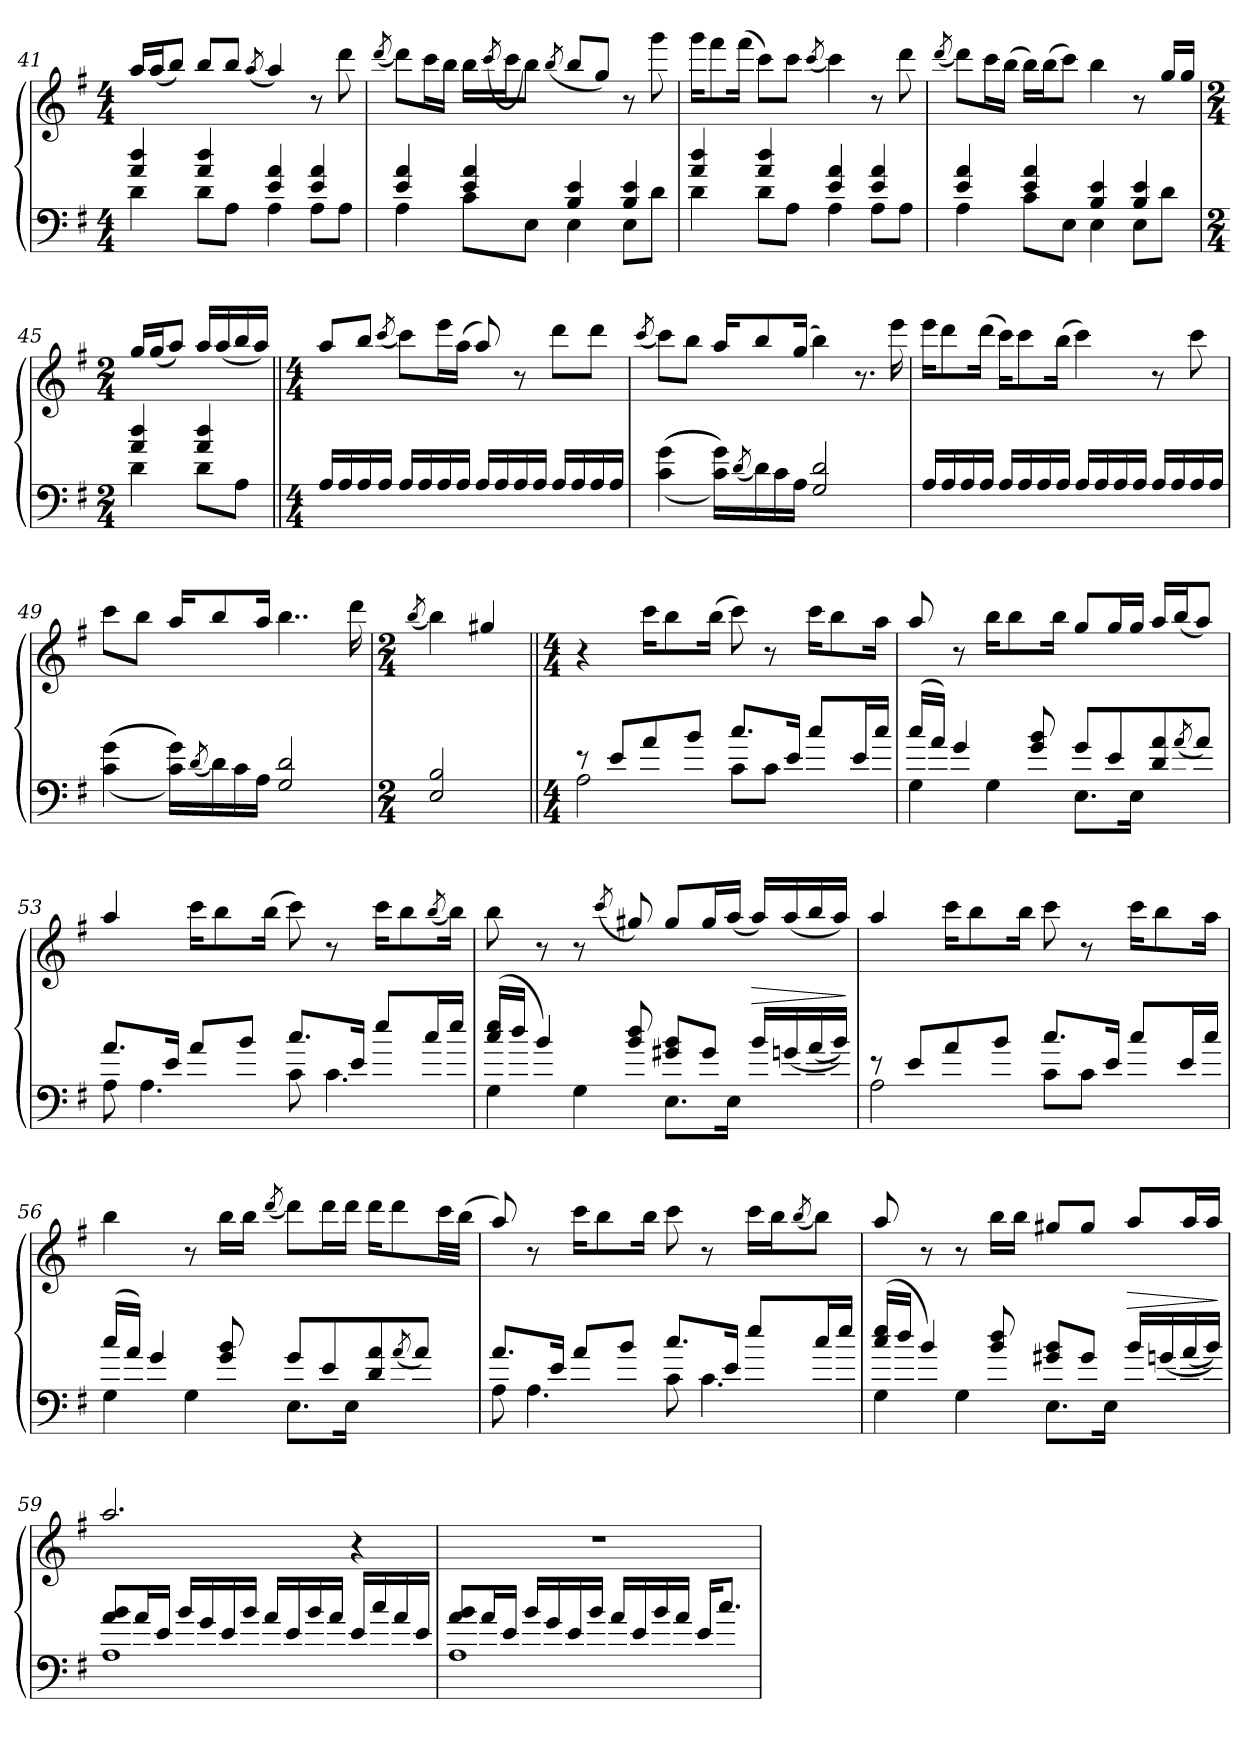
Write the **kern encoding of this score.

**kern	**kern	**dynam
*part1	*part1	*part1
*staff2	*staff1	*staff1/2
!!LO:LB:g=z
*clefF4	*clefG2	*
*k[f#]	*k[f#]	*
*M4/4	*M4/4	*
=41	=41	=41
*^	*	*
4a/ 4dd/	4d\	16aa/LL	.
.	.	(16aa/J	.
.	.	8bb/J)	.
4a/ 4dd/	8d\L	8bb/L	.
.	8A\J	8bb/J	.
.	.	(8qaa/	.
4e/ 4a/	4A\	4aa/)	.
4e/ 4a/	8A\L	8r	.
.	8A\J	8ddd\	.
=42	=42	=42	=42
.	.	(8qddd/	.
4e/ 4a/	4A\	8ddd\L)	.
.	.	16ccc\L	.
.	.	16bb\JJ	.
4e/ 4a/	8c\L	16bb\LL	.
.	.	(8qccc/	.
.	.	16ccc\J	.
.	8E\J	8bb\J)	.
.	.	(8qbb/	.
4B/ 4e/	4E\	8bb/L	.
.	.	8gg/J)	.
4B/ 4e/	8E\L	8r	.
.	8d\J	8ggg\	.
=43	=43	=43	=43
4a/ 4dd/	4d\	16ggg\KL	.
.	.	8fff#\	.
.	.	(16fff#\Jk	.
4a/ 4dd/	8d\L	8ccc\L)	.
.	8A\J	8ccc\J	.
.	.	(8qccc/	.
4e/ 4a/	4A\	4ccc\)	.
4e/ 4a/	8A\L	8r	.
.	8A\J	8ddd\	.
=44	=44	=44	=44
.	.	(8qddd/	.
4e/ 4a/	4A\	8ddd\L)	.
.	.	16ccc\L	.
.	.	(16bb\JJ	.
4e/ 4a/	8c\L	16bb\LL)	.
.	.	(16bb\J	.
.	8E\J	8ccc\J)	.
4B/ 4e/	4E\	4bb\	.
4B/ 4e/	8E\L	8r	.
.	8d\J	16gg/LL	.
.	.	16gg/JJ	.
!!LO:LB:g=z
=45	=45	=45	=45
*M2/4	*	*M2/4	*
4a/ 4dd/	4d\	16gg/LL	.
.	.	(16gg/J	.
.	.	8aa/J)	.
4a/ 4dd/	8d\L	16aa/LL	.
.	.	(16aa/	.
.	8A\J	16bb/	.
.	.	16aa/JJ)	.
*v	*v	*	*
=46||	=46||	=46||
*M4/4	*M4/4	*
16A/LL	8aa/L	.
16A/	.	.
16A/	8bb/J	.
16A/JJ	.	.
.	(8qccc/	.
16A/LL	8ccc\L)	.
16A/	.	.
16A/	16eee\L	.
16A/JJ	(16aa\JJ	.
16A/LL	8aa/)	.
16A/	.	.
16A/	8r	.
16A/JJ	.	.
16A/LL	8ddd\L	.
16A/	.	.
16A/	8ddd\J	.
16A/JJ	.	.
=47	=47	=47
.	(8qccc/	.
(((4c\ 4g\	8ccc\L)	.
.	8bb\J	.
16c\ 16g\LL)))	16aa/KL	.
(8qd/	.	.
16d\)	8bb/	.
16c\	.	.
16A\JJ	(16gg/Jk	.
2G/ 2d/	4bb\)	.
.	8.r	.
.	16eee\	.
!!LO:LB:g=z
=48	=48	=48
16A/LL	16eee\KL	.
16A/	8ddd\	.
16A/	.	.
16A/JJ	(16ddd\Jk	.
16A/LL	16ccc\KL)	.
16A/	8ccc\	.
16A/	.	.
16A/JJ	(16bb\Jk	.
16A/LL	4ccc\)	.
16A/	.	.
16A/	.	.
16A/JJ	.	.
16A/LL	8r	.
16A/	.	.
16A/	8ccc\	.
16A/JJ	.	.
=49	=49	=49
(((4c\ 4g\	8ccc\L	.
.	8bb\J	.
16c\ 16g\LL)))	16aa/KL	.
(8qd/	.	.
16d\)	8bb/	.
16c\	.	.
16A\JJ	16aa/Jk	.
2G/ 2d/	4..bb\	.
.	16ddd\	.
=50	=50	=50
*M2/4	*M2/4	*
.	(8qbb/	.
2E/ 2B/	4bb\)	.
.	4gg#X/	.
=51||	=51||	=51||
*M4/4	*M4/4	*
*^	*	*
8r	2A\	4r	.
8e/L	.	.	.
8a/	.	16ccc\KL	.
.	.	8bb\	.
8b/J	.	.	.
.	.	(16bb\Jk	.
8.cc/L	8c\L	8ccc\)	.
.	8c\J	8r	.
16e/Jk	.	.	.
8cc/L	4ryy	16ccc\KL	.
.	.	8bb\	.
16e/L	.	.	.
16cc/JJ	.	16aa\Jk	.
!!LO:PB:g=z
=52	=52	=52	=52
(16cc/LL	4G\	8aa/	.
16a/JJ)	.	.	.
4g/	.	8r	.
.	4G\	16bb\KL	.
.	.	8bb\	.
8g/ 8b/	.	.	.
.	.	16bb\Jk	.
8g/L	8.E\L	8gg/L	.
8e/	.	16gg/L	.
.	16E\Jk	16gg/JJ	.
8d/ 8a/	4ryy	16aa/LL	.
.	.	(16bb/J	.
(8qa/	.	.	.
8a/J)	.	8aa/J)	.
=53	=53	=53	=53
8.a/L	8A\	4aa/	.
.	4.A\	.	.
16e/Jk	.	.	.
8a/L	.	16ccc\KL	.
.	.	8bb\	.
8b/J	.	.	.
.	.	(16bb\Jk	.
8.cc/L	8c\	8ccc\)	.
.	4.c\	8r	.
16e/Jk	.	.	.
8ee/L	.	16ccc\KL	.
.	.	8bb\	.
16cc/L	.	.	.
.	.	(8qbb/	.
16ee/JJ	.	16bb\Jk)	.
=54	=54	=54	=54
(16cc/ 16ee/LL	4G\	8bb\	.
16dd/JJ	.	.	.
4b/)	.	8r	.
.	4G\	8r	.
.	.	(8qccc/	.
8b/ 8dd/	.	8gg#X/)	.
8g#X/ 8b/L	8.E\L	8gg#/L	.
8g#/J	.	16gg#/L	.
.	16E\Jk	(16aa/JJ	.
!	!	!	!LO:HP:a=2
16b/LL	4ryy	16aa/LL)	>
(16gn/	.	(16aa/	.
(16a/	.	16bb/	.
16b/JJ))	.	16aa/JJ)	.
*v	*v	*	*
.	.	]
!!LO:LB:g=z
=55	=55	=55
*^	*	*
8r	2A\	4aa/	.
8e/L	.	.	.
8a/	.	16ccc\KL	.
.	.	8bb\	.
8b/J	.	.	.
.	.	16bb\Jk	.
8.cc/L	8c\L	8ccc\	.
.	8c\J	8r	.
16e/Jk	.	.	.
8cc/L	4ryy	16ccc\KL	.
.	.	8bb\	.
16e/L	.	.	.
16cc/JJ	.	16aa\Jk	.
=56	=56	=56	=56
(16cc/LL	4G\	4bb\	.
16a/JJ)	.	.	.
4g/	.	.	.
.	4G\	8r	.
8g/ 8b/	.	16bb\LL	.
.	.	16bb\JJ	.
.	.	(8qddd/	.
8g/L	8.E\L	8ddd\L)	.
8e/	.	16ddd\L	.
.	16E\Jk	16ddd\JJ	.
8d/ 8a/	4ryy	16ddd\KL	.
.	.	8ddd\	.
(8qa/	.	.	.
8a/J)	.	.	.
.	.	32ccc\LL	.
.	.	(32bb\JJJ	.
=57	=57	=57	=57
8.a/L	8A\	8aa/)	.
.	4.A\	8r	.
16e/Jk	.	.	.
8a/L	.	16ccc\KL	.
.	.	8bb\	.
8b/J	.	.	.
.	.	16bb\Jk	.
8.cc/L	8c\	8ccc\	.
.	4.c\	8r	.
16e/Jk	.	.	.
8ee/L	.	16ccc\LL	.
.	.	16bb\J	.
.	.	(8qbb/	.
16cc/L	.	8bb\J)	.
16ee/JJ	.	.	.
!!LO:LB:g=z
=58	=58	=58	=58
(16cc/ 16ee/LL	4G\	8aa/	.
16dd/JJ	.	.	.
4b/)	.	8r	.
.	4G\	8r	.
8b/ 8dd/	.	16bb\LL	.
.	.	16bb\JJ	.
8g#X/ 8b/L	8.E\L	8gg#X/L	.
8g#/J	.	8gg#/J	.
.	16E\Jk	.	.
!	!	!	!LO:HP:a=2
16b/LL	4ryy	8aa/L	>
(16gn/	.	.	.
(16a/	.	16aa/L	.
16b/JJ))	.	16aa/JJ	.
*v	*v	*	*
.	.	]
=59	=59	=59
*^	*	*
8a/ 8b/L	1A	2.aa/	.
16a/L	.	.	.
16e/JJ	.	.	.
16b/LL	.	.	.
16g/	.	.	.
16e/	.	.	.
16b/JJ	.	.	.
16a/LL	.	.	.
16e/	.	.	.
16b/	.	.	.
16a/JJ	.	.	.
16e/LL	.	4r	.
16cc/	.	.	.
16a/	.	.	.
16e/JJ	.	.	.
=60	=60	=60	=60
8a/ 8b/L	1A	1r	.
16a/L	.	.	.
16e/JJ	.	.	.
16b/LL	.	.	.
16g/	.	.	.
16e/	.	.	.
16b/JJ	.	.	.
16a/LL	.	.	.
16e/	.	.	.
16b/	.	.	.
16a/JJ	.	.	.
16e/KL	.	.	.
8.cc/J	.	.	.
*v	*v	*	*
=	=	=
*-	*-	*-
